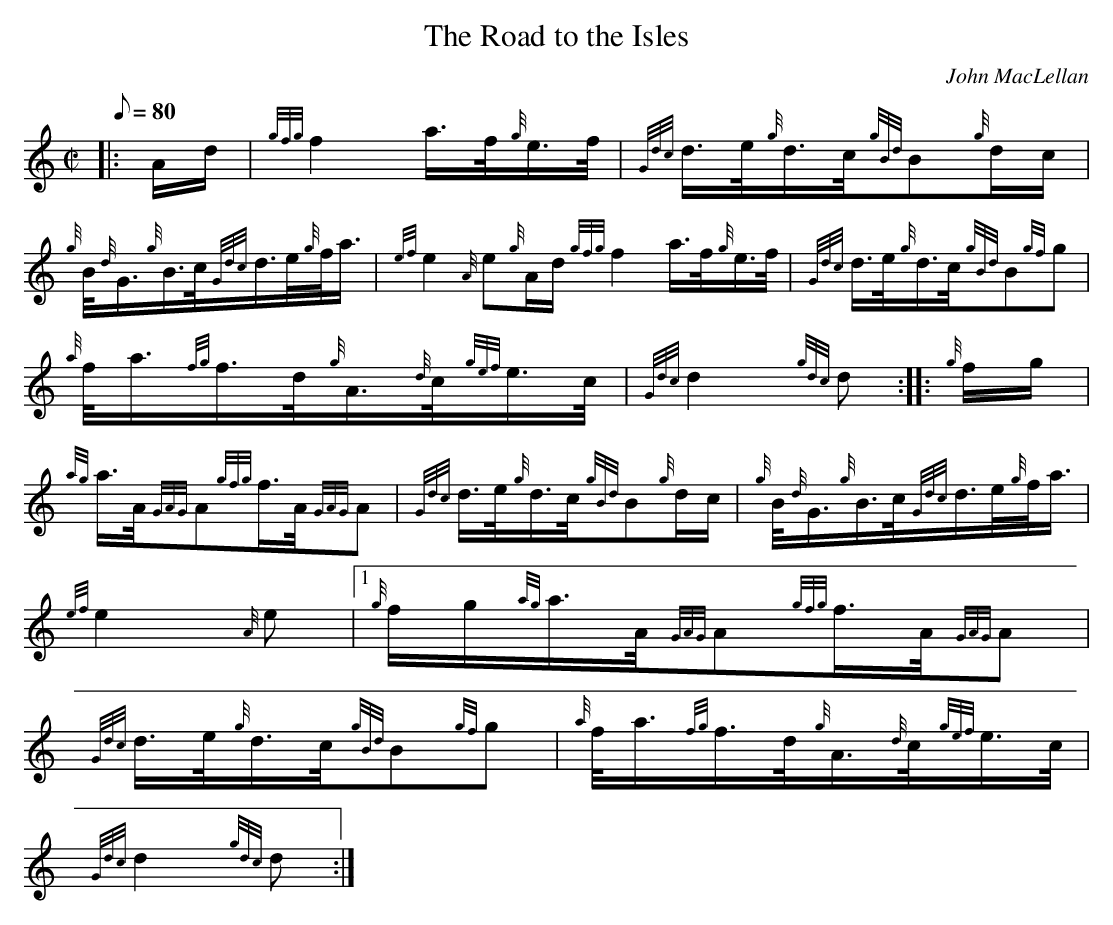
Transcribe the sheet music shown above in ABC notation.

X:1
T:The Road to the Isles
M:C|
L:1/8
Q:80
C:John MacLellan
K:HP
|: A/2d/2|
{gfg}f2a3/4f/4{g}e3/4f/4|
{Gdc}d3/4e/4{g}d3/4c/4{gBd}B{g}d/2c/2|  !
{g}B/4{d}G3/4{g}B3/4c/4{Gdc}d3/4e/4{g}f/4a3/4|
{ef}e2{A}e{g}A/2d/2{gfg}f2a3/4f/4{g}e3/4f/4|
{Gdc}d3/4e/4{g}d3/4c/4{gBd}B{gf}g|  !
{a}f/4a3/4{fg}f3/4d/4{g}A3/4{d}c/4{gef}e3/4c/4|
{Gdc}d2{gdc}d:| |:
{g}f/2g/2|  !
{ag}a3/4A/4{GAG}A{gfg}f3/4A/4{GAG}A|
{Gdc}d3/4e/4{g}d3/4c/4{gBd}B{g}d/2c/2|
{g}B/4{d}G3/4{g}B3/4c/4{Gdc}d3/4e/4{g}f/4a3/4|  !
{ef}e2{A}e|1 {g}f/2g/2{ag}a3/4A/4{GAG}A{gfg}f3/4A/4{GAG}A|
{Gdc}d3/4e/4{g}d3/4c/4{gBd}B{gf}g|
{a}f/4a3/4{fg}f3/4d/4{g}A3/4{d}c/4{gef}e3/4c/4|  !
{Gdc}d2{gdc}d:|

